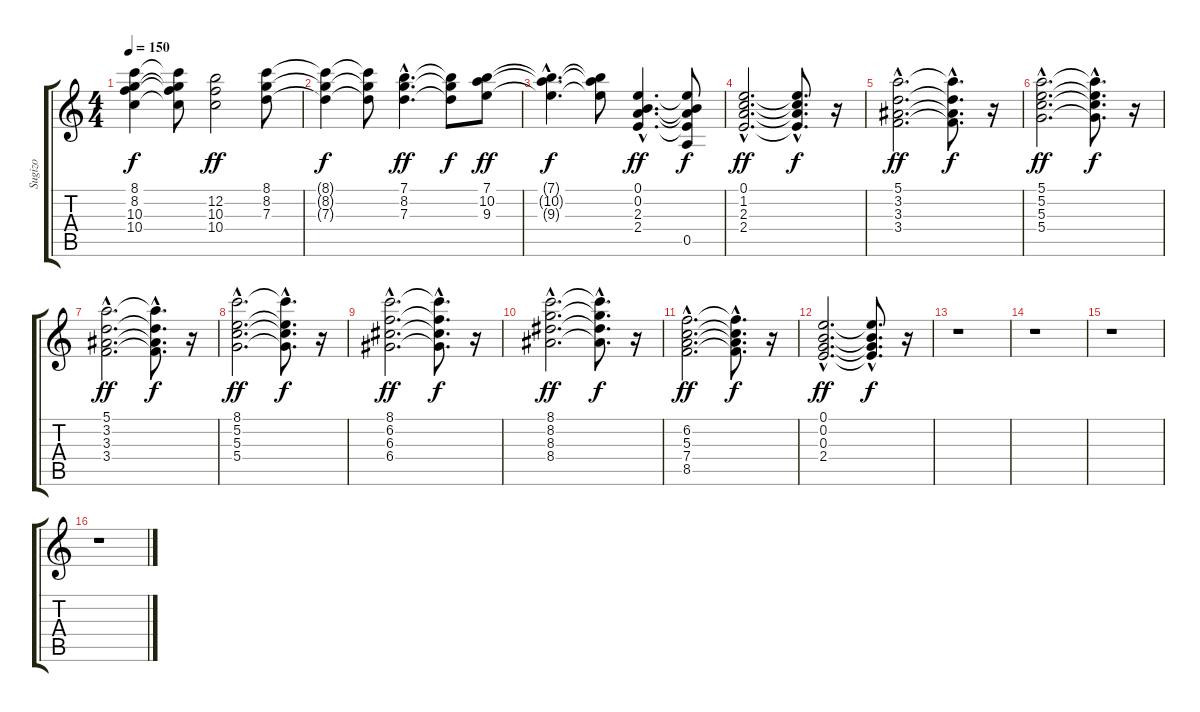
\track ("Sugizo" "Sugizo") {instrument overdrivenguitar}
\staff {score tabs}
\tuning (E4 B3 G3 D3 A2 E2) {hide}
\ts (4 4)
\tempo 150
\clef g2
\ks c
(8.1{t} 8.2{t} 10.3{t} 10.4{t}).4{dy f} (8.1{t} 8.2{t} 10.3{t} 10.4{t}).8 (12.2 10.3 10.4).2{dy ff} (8.1 8.2 7.3).8 |
(8.1{t} 8.2{t} 7.3{t}).4{dy f} (8.1{t} 8.2{t} 7.3{t}).8 (7.1{hac} 8.2{hac} 7.3{hac}).4{d dy ff} (7.1{t} 8.2{t} 7.3{t}).8{dy f} (7.1 10.2 9.3).8{dy ff} |
(7.1{hac t} 10.2{hac t} 9.3{hac t}).4{d dy f} (7.1{t} 10.2{t} 9.3{t}).8 (0.1{hac} 0.2{hac} 2.3{hac} 2.4{hac}).4{d dy ff} (0.1{t} 0.2{t} 2.3{t} 2.4{t} 0.5).8{dy f} |
(0.1{hac} 1.2{hac} 2.3{hac} 2.4{hac}).2{d dy ff} (0.1{hac t} 1.2{hac t} 2.3{hac t} 2.4{hac t}).8{d dy f} r.16 |
(5.1{hac} 3.2{hac} 3.3{hac} 3.4{hac}).2{d dy ff} (5.1{hac t} 3.2{hac t} 3.3{hac t} 3.4{hac t}).8{d dy f} r.16 |
(5.1{hac} 5.2{hac} 5.3{hac} 5.4{hac}).2{d dy ff} (5.1{hac t} 5.2{hac t} 5.3{hac t} 5.4{hac t}).8{d dy f} r.16 |
(5.1{hac} 3.2{hac} 3.3{hac} 3.4{hac}).2{d dy ff} (5.1{hac t} 3.2{hac t} 3.3{hac t} 3.4{hac t}).8{d dy f} r.16 |
(8.1{hac} 5.2{hac} 5.3{hac} 5.4{hac}).2{d dy ff} (8.1{hac t} 5.2{hac t} 5.3{hac t} 5.4{hac t}).8{d dy f} r.16 |
(8.1{hac} 6.2{hac} 6.3{hac} 6.4{hac}).2{d dy ff} (8.1{hac t} 6.2{hac t} 6.3{hac t} 6.4{hac t}).8{d dy f} r.16 |
(8.1{hac} 8.2{hac} 8.3{hac} 8.4{hac}).2{d dy ff} (8.1{hac t} 8.2{hac t} 8.3{hac t} 8.4{hac t}).8{d dy f} r.16 |
(6.2{hac} 5.3{hac} 7.4{hac} 8.5{hac}).2{d dy ff} (6.2{hac t} 5.3{hac t} 7.4{hac t} 8.5{hac t}).8{d dy f} r.16 |
(0.1{hac} 0.2{hac} 0.3{hac} 2.4{hac}).2{d dy ff} (0.1{hac t} 0.2{hac t} 0.3{hac t} 2.4{hac t}).8{d dy f} r.16 |
r.1 |
r.1 |
r.1 |
r.1
